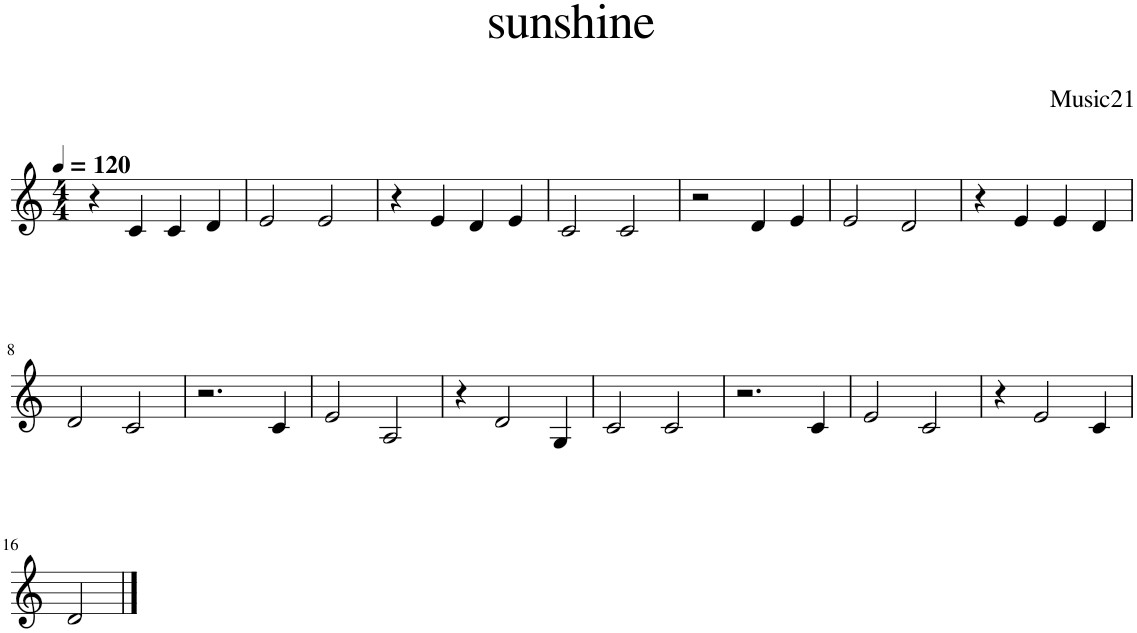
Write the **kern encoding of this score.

**kern
*part1
*staff1
*I"Piano
*I'Pno
*clefG2
*k[]
*M4/4
*MM120
=1
4r
4c/
4c/
4d/
=2
2e/
2e/
=3
4r
4e/
4d/
4e/
=4
2c/
2c/
=5
2r
4d/
4e/
=6
2e/
2d/
=7
4r
4e/
4e/
4d/
!!LO:LB:g=z
=8
2d/
2c/
=9
2.r
4c/
=10
2e/
2A/
=11
4r
2d/
4G/
=12
2c/
2c/
=13
2.r
4c/
=14
2e/
2c/
=15
4r
2e/
4c/
!!LO:LB:g=z
=16
2d/
==
*-
